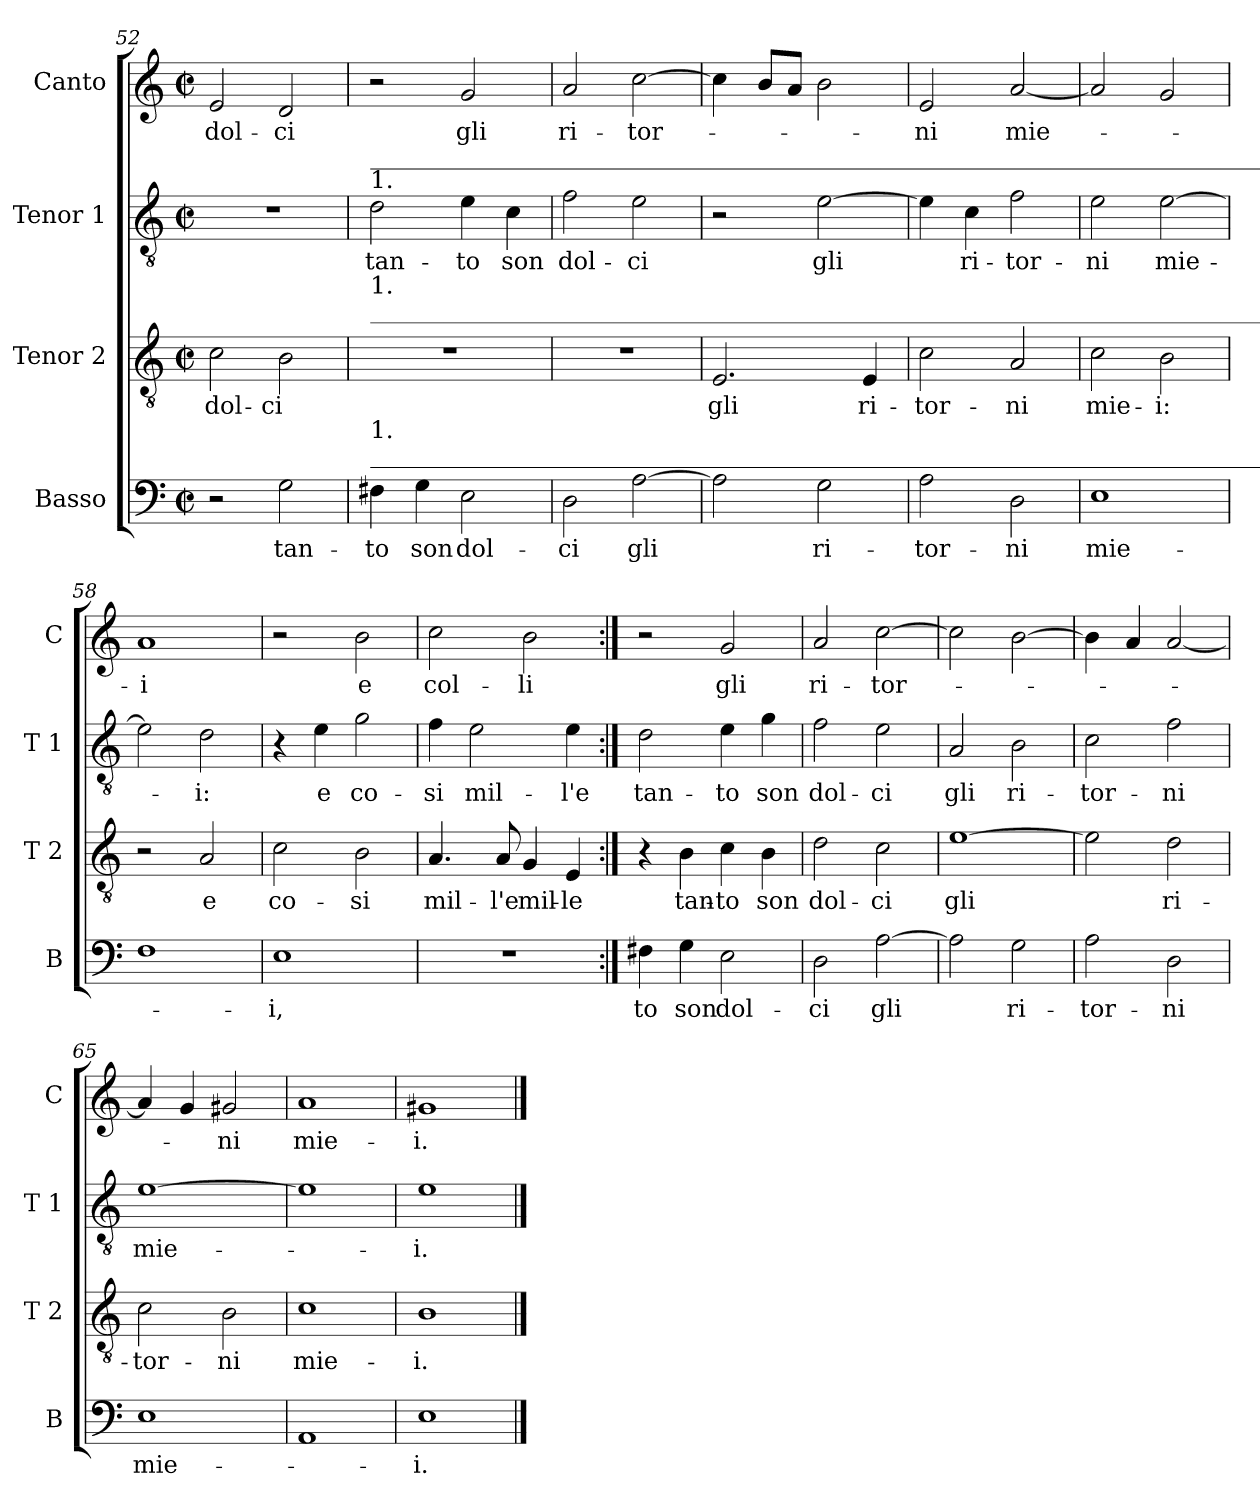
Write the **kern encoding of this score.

**kern	**text	**kern	**text	**kern	**text	**kern	**text
*part4	*part4	*part3	*part3	*part2	*part2	*part1	*part1
*staff4	*staff4	*staff3	*staff3	*staff2	*staff2	*staff1	*staff1
*I"Basso	*	*I"Tenor 2	*	*I"Tenor 1	*	*I"Canto	*
*I'B	*	*I'T 2	*	*I'T 1	*	*I'C	*
*clefF4	*	*clefGv2	*	*clefGv2	*	*clefG2	*
*k[]	*	*k[]	*	*k[]	*	*k[]	*
*C:	*	*C:	*	*C:	*	*C:	*
*M2/2	*	*M2/2	*	*M2/2	*	*M2/2	*
*met(c|)	*	*met(c|)	*	*met(c|)	*	*met(c|)	*
=52	=52	=52	=52	=52	=52	=52	=52
!	!	!	!LO:LY:b	!	!	!	!LO:LY:b
2r	.	2c\	dol-	1r	.	2e/	dol-
!	!LO:LY:b	!	!LO:LY:b	!	!	!	!LO:LY:b
2G\	tan-	2B\	-ci	.	.	2d/	-ci
!!LO:PB:g=z
=53	=53	=53	=53	=53	=53	=53	=53
!	!	!	!	!LO:TX:a:t=1.	!	!	!
!	!	!	!	!LO:TX:a:t=_____________________________________________________________________________________	!	!	!
!	!	!LO:TX:a:t=____________________________________________________________________________________	!	!	!	!	!
!	!	!LO:TX:a:t=1.	!	!	!	!	!
!LO:TX:a:t=____________________________________________________________________________________	!	!	!	!	!	!	!
!LO:TX:a:t=1.	!	!	!	!	!	!	!
!	!LO:LY:b	!	!	!	!LO:LY:b	!	!
4F#X\	-to	1r	.	2d\	tan-	2r	.
!	!LO:LY:b	!	!	!	!	!	!
4G\	son	.	.	.	.	.	.
!	!LO:LY:b	!	!	!	!LO:LY:b	!	!LO:LY:b
2E\	dol-	.	.	4e\	-to	2g/	gli
!	!	!	!	!	!LO:LY:b	!	!
.	.	.	.	4c\	son	.	.
=54	=54	=54	=54	=54	=54	=54	=54
!	!LO:LY:b	!	!	!	!LO:LY:b	!	!LO:LY:b
2D\	-ci	1r	.	2f\	dol-	2a/	ri-
!	!LO:LY:b	!	!	!	!LO:LY:b	!	!LO:LY:b
[2A\	gli	.	.	2e\	-ci	[2cc\	-tor-
=55	=55	=55	=55	=55	=55	=55	=55
!	!	!	!LO:LY:b	!	!	!	!
2A\]	.	2.E/	gli	2r	.	4cc\]	.
.	.	.	.	.	.	8b/L	.
.	.	.	.	.	.	8a/J	.
!	!LO:LY:b	!	!	!	!LO:LY:b	!	!
2G\	ri-	.	.	[2e\	gli	2b\	.
!	!	!	!LO:LY:b	!	!	!	!
.	.	4E/	ri-	.	.	.	.
=56	=56	=56	=56	=56	=56	=56	=56
!	!LO:LY:b	!	!LO:LY:b	!	!	!	!LO:LY:b
2A\	-tor-	2c\	-tor-	4e\]	.	2e/	-ni
!	!	!	!	!	!LO:LY:b	!	!
.	.	.	.	4c\	ri-	.	.
!	!LO:LY:b	!	!LO:LY:b	!	!LO:LY:b	!	!LO:LY:b
2D\	-ni	2A/	-ni	2f\	-tor-	[2a/	mie-
=57	=57	=57	=57	=57	=57	=57	=57
!	!LO:LY:b	!	!LO:LY:b	!	!LO:LY:b	!	!
1E	mie-	2c\	mie-	2e\	-ni	2a/]	.
!	!	!	!LO:LY:b	!	!LO:LY:b	!	!
.	.	2B\	-i:	[2e\	mie-	2g/	.
!!LO:LB:g=z
=58	=58	=58	=58	=58	=58	=58	=58
!	!	!	!	!	!	!	!LO:LY:b
1F	.	2r	.	2e\]	.	1a	-i
!	!	!	!LO:LY:b	!	!LO:LY:b	!	!
.	.	2A/	e	2d\	-i:	.	.
=59	=59	=59	=59	=59	=59	=59	=59
!	!LO:LY:b	!	!LO:LY:b	!	!	!	!
1E	-i,	2c\	co-	4r	.	2r	.
!	!	!	!	!	!LO:LY:b	!	!
.	.	.	.	4e\	e	.	.
!	!	!	!LO:LY:b	!	!LO:LY:b	!	!LO:LY:b
.	.	2B\	-si	2g\	co-	2b\	e
=60	=60	=60	=60	=60	=60	=60	=60
!	!	!	!LO:LY:b	!	!LO:LY:b	!	!LO:LY:b
1r	.	4.A/	mil-	4f\	-si	2cc\	col-
!	!	!	!	!	!LO:LY:b	!	!
.	.	.	.	2e\	mil-	.	.
!	!	!	!LO:LY:b	!	!	!	!
.	.	8A/	-l'e	.	.	.	.
!	!	!	!LO:LY:b	!	!	!	!LO:LY:b
.	.	4G/	mil-	.	.	2b\	-li
!	!	!	!LO:LY:b	!	!LO:LY:b	!	!
.	.	4E/	-le	4e\	-l'e	.	.
=61:|!	=61:|!	=61:|!	=61:|!	=61:|!	=61:|!	=61:|!	=61:|!
!	!LO:LY:b	!	!	!	!LO:LY:b	!	!
4F#X\	to	4r	.	2d\	tan-	2r	.
!	!LO:LY:b	!	!LO:LY:b	!	!	!	!
4G\	son	4B\	tan-	.	.	.	.
!	!LO:LY:b	!	!LO:LY:b	!	!LO:LY:b	!	!LO:LY:b
2E\	dol-	4c\	-to	4e\	-to	2g/	gli
!	!	!	!LO:LY:b	!	!LO:LY:b	!	!
.	.	4B\	son	4g\	son	.	.
=62	=62	=62	=62	=62	=62	=62	=62
!	!LO:LY:b	!	!LO:LY:b	!	!LO:LY:b	!	!LO:LY:b
2D\	-ci	2d\	dol-	2f\	dol-	2a/	ri-
!	!LO:LY:b	!	!LO:LY:b	!	!LO:LY:b	!	!LO:LY:b
[2A\	gli	2c\	-ci	2e\	-ci	[2cc\	-tor-
!!LO:LB:g=z
=63	=63	=63	=63	=63	=63	=63	=63
!	!	!	!LO:LY:b	!	!LO:LY:b	!	!
2A\]	.	[1e	gli	2A/	gli	2cc\]	.
!	!LO:LY:b	!	!	!	!LO:LY:b	!	!
2G\	ri-	.	.	2B\	ri-	[2b\	.
=64	=64	=64	=64	=64	=64	=64	=64
!	!LO:LY:b	!	!	!	!LO:LY:b	!	!
2A\	-tor-	2e\]	.	2c\	-tor-	4b\]	.
.	.	.	.	.	.	4a/	.
!	!LO:LY:b	!	!LO:LY:b	!	!LO:LY:b	!	!
2D\	-ni	2d\	ri-	2f\	-ni	[2a/	.
=65	=65	=65	=65	=65	=65	=65	=65
!	!LO:LY:b	!	!LO:LY:b	!	!LO:LY:b	!	!
1E	mie-	2c\	-tor-	[1e	mie-	4a/]	.
.	.	.	.	.	.	4g/	.
!	!	!	!LO:LY:b	!	!	!	!LO:LY:b
.	.	2B\	-ni	.	.	2g#X/	-ni
=66	=66	=66	=66	=66	=66	=66	=66
!	!	!	!LO:LY:b	!	!	!	!LO:LY:b
1AA	.	1c	mie-	1e]	.	1a	mie-
=67	=67	=67	=67	=67	=67	=67	=67
!	!LO:LY:b	!	!LO:LY:b	!	!LO:LY:b	!	!LO:LY:b
1E	-i.	1B	-i.	1e	-i.	1g#X	-i.
==	==	==	==	==	==	==	==
*-	*-	*-	*-	*-	*-	*-	*-
